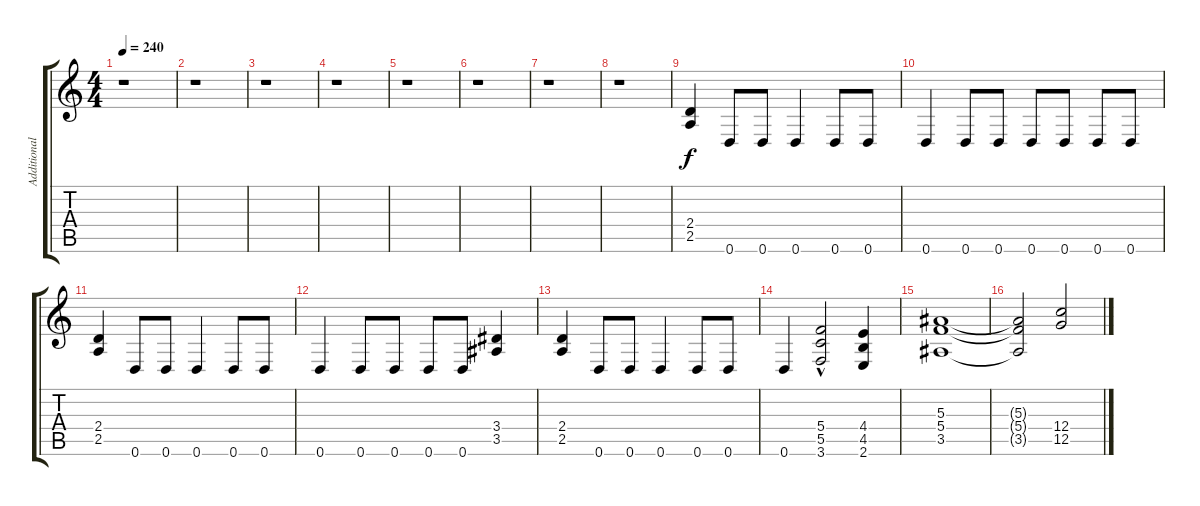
\track ("Additional Guitars" "Additional") {instrument distortionguitar}
\staff {score tabs}
\tuning (D4 A3 F3 C3 G2 D2) {hide}
\ts (4 4)
\tempo 240
\clef g2
\ks c
r.1{dy f} |
r.1 |
r.1 |
r.1 |
r.1 |
r.1 |
r.1 |
r.1 |
(2.4 2.5).4 0.6.8 0.6.8 0.6.4 0.6.8 0.6.8 |
0.6.4 0.6.8 0.6.8 0.6.8 0.6.8 0.6.8 0.6.8 |
(2.4 2.5).4 0.6.8 0.6.8 0.6.4 0.6.8 0.6.8 |
0.6.4 0.6.8 0.6.8 0.6.8 0.6.8 (3.4 3.5).4 |
(2.4 2.5).4 0.6.8 0.6.8 0.6.4 0.6.8 0.6.8 |
0.6.4 (5.4{hac} 5.5{hac} 3.6{hac}).2 (4.4 4.5 2.6).4 |
(5.3 5.4 3.5).1 |
(5.3{t} 5.4{t} 3.5{t}).2 (12.4{ss} 12.5{ss}).2
